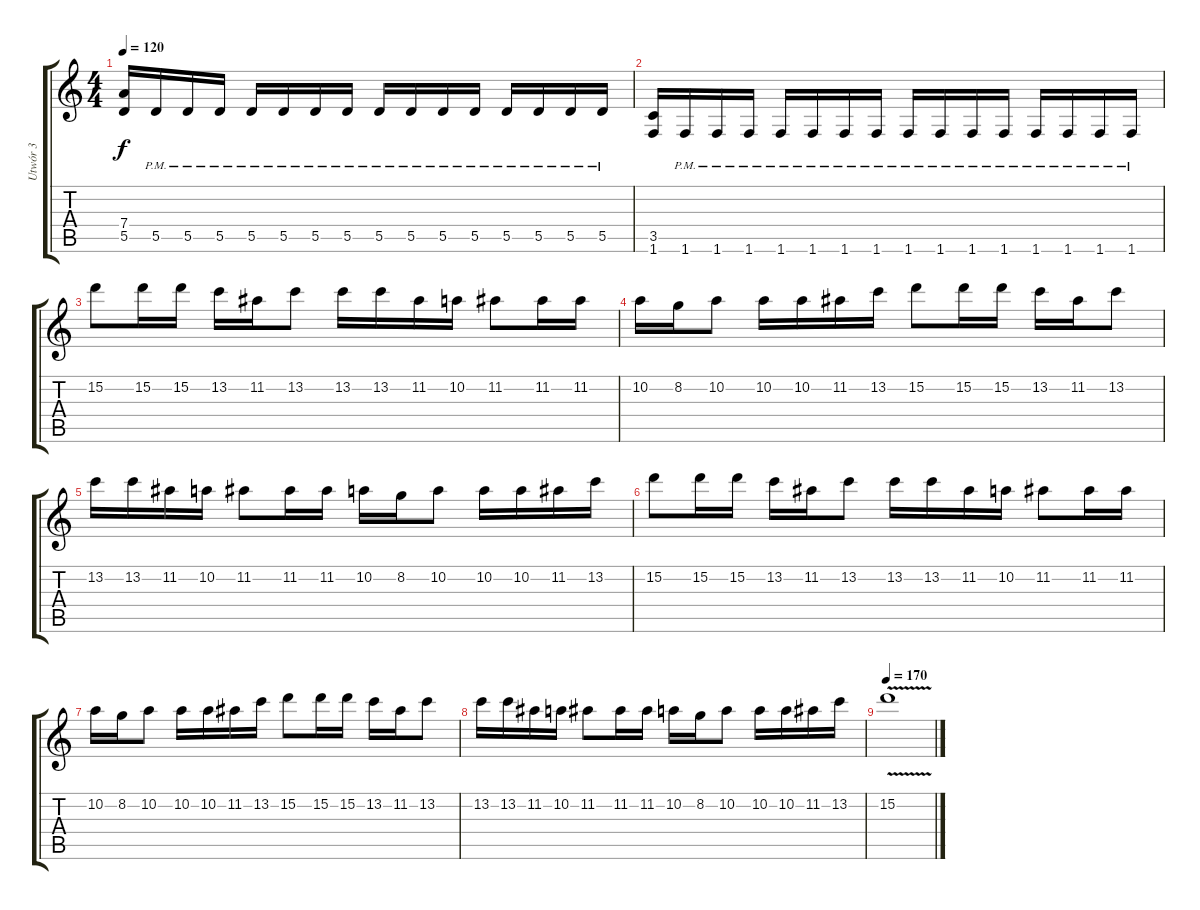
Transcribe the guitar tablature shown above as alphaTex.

\track ("Utwór 3" "Utwór 3") {instrument distortionguitar}
\staff {score tabs}
\tuning (E4 B3 G3 D3 A2 E2) {hide}
\ts (4 4)
\tempo 120
\clef g2
\ks c
(7.4 5.5).16{dy f} 5.5{pm}.16 5.5{pm}.16 5.5{pm}.16 5.5{pm}.16 5.5{pm}.16 5.5{pm}.16 5.5{pm}.16 5.5{pm}.16 5.5{pm}.16 5.5{pm}.16 5.5{pm}.16 5.5{pm}.16 5.5{pm}.16 5.5{pm}.16 5.5{pm}.16 |
(3.5 1.6).16 1.6{pm}.16 1.6{pm}.16 1.6{pm}.16 1.6{pm}.16 1.6{pm}.16 1.6{pm}.16 1.6{pm}.16 1.6{pm}.16 1.6{pm}.16 1.6{pm}.16 1.6{pm}.16 1.6{pm}.16 1.6{pm}.16 1.6{pm}.16 1.6{pm}.16 |
15.2.8 15.2.16 15.2.16 13.2.16 11.2.16 13.2.8 13.2.16 13.2.16 11.2.16 10.2.16 11.2.8 11.2.16 11.2.16 |
10.2.16 8.2.16 10.2.8 10.2.16 10.2.16 11.2.16 13.2.16 15.2.8 15.2.16 15.2.16 13.2.16 11.2.16 13.2.8 |
13.2.16 13.2.16 11.2.16 10.2.16 11.2.8 11.2.16 11.2.16 10.2.16 8.2.16 10.2.8 10.2.16 10.2.16 11.2.16 13.2.16 |
15.2.8 15.2.16 15.2.16 13.2.16 11.2.16 13.2.8 13.2.16 13.2.16 11.2.16 10.2.16 11.2.8 11.2.16 11.2.16 |
10.2.16 8.2.16 10.2.8 10.2.16 10.2.16 11.2.16 13.2.16 15.2.8 15.2.16 15.2.16 13.2.16 11.2.16 13.2.8 |
13.2.16 13.2.16 11.2.16 10.2.16 11.2.8 11.2.16 11.2.16 10.2.16 8.2.16 10.2.8 10.2.16 10.2.16 11.2.16 13.2.16 |
\tempo 170
15.2{v}.1
